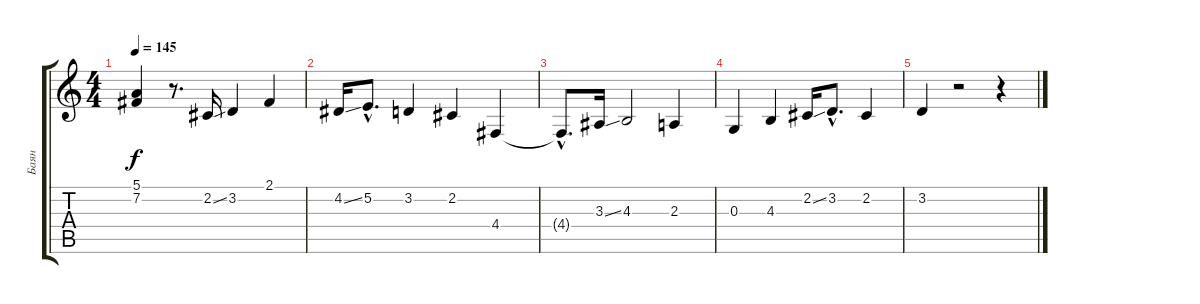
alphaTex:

\track ("Баян" "Баян") {instrument accordion}
\staff {score tabs}
\tuning (E4 B3 G3 D3 A2 E2) {hide}
\ts (4 4)
\tempo 145
\clef g2
\ks c
(5.1 7.2).4{dy f} r.8{d} 2.2{ss}.16 3.2.4 2.1.4 |
4.2{ss}.16 5.2{hac}.8{d} 3.2.4 2.2.4 4.4.4 |
4.4{hac t}.8{d} 3.3{ss}.16 4.3.2 2.3.4 |
0.3.4 4.3.4 2.2{ss}.16 3.2{hac}.8{d} 2.2.4 |
3.2.4 r.2 r.4
